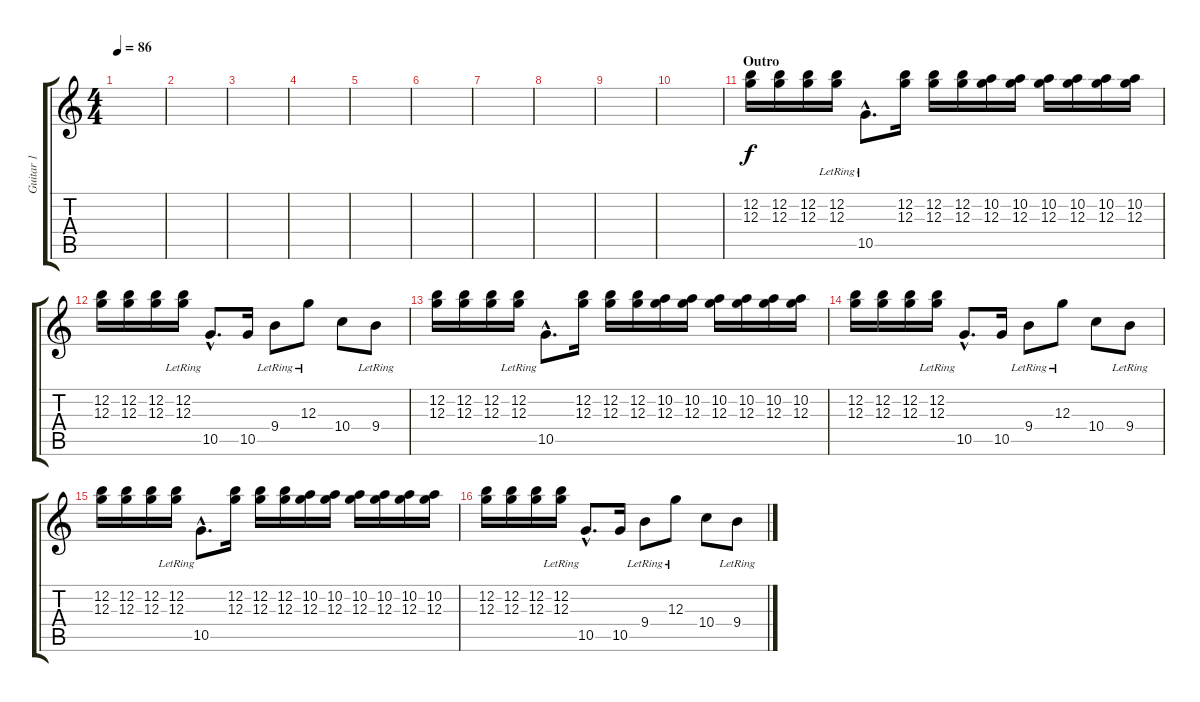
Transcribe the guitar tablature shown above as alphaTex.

\track ("Guitar 1" "Guitar 1") {instrument overdrivenguitar}
\staff {score tabs}
\tuning (E4 B3 G3 D3 A2 E2) {hide}
\ts (4 4)
\tempo 86
\clef g2
\ks c
|
|
|
|
|
|
|
|
|
|
\section ("" "Outro")
(12.2 12.3).16{instrument electricguitarjazz} (12.2 12.3).16 (12.2 12.3).16 (12.2{lr} 12.3{lr}).16 10.5{hac lr}.8{d} (12.2 12.3).16 (12.2 12.3).16 (12.2 12.3).16 (10.2 12.3).16 (10.2 12.3).16 (10.2 12.3).16 (10.2 12.3).16 (10.2 12.3).16 (10.2 12.3).16 |
(12.2 12.3).16 (12.2 12.3).16 (12.2 12.3).16 (12.2{lr} 12.3{lr}).16 10.5{hac lr}.8{d} 10.5.16 9.4{lr}.8 12.3{lr}.8 10.4.8 9.4{lr}.8 |
(12.2 12.3).16{instrument electricguitarjazz} (12.2 12.3).16 (12.2 12.3).16 (12.2{lr} 12.3{lr}).16 10.5{hac lr}.8{d} (12.2 12.3).16 (12.2 12.3).16 (12.2 12.3).16 (10.2 12.3).16 (10.2 12.3).16 (10.2 12.3).16 (10.2 12.3).16 (10.2 12.3).16 (10.2 12.3).16 |
(12.2 12.3).16 (12.2 12.3).16 (12.2 12.3).16 (12.2{lr} 12.3{lr}).16 10.5{hac lr}.8{d} 10.5.16 9.4{lr}.8 12.3{lr}.8 10.4.8 9.4{lr}.8 |
(12.2 12.3).16{instrument electricguitarjazz} (12.2 12.3).16 (12.2 12.3).16 (12.2{lr} 12.3{lr}).16 10.5{hac lr}.8{d} (12.2 12.3).16 (12.2 12.3).16 (12.2 12.3).16 (10.2 12.3).16 (10.2 12.3).16 (10.2 12.3).16 (10.2 12.3).16 (10.2 12.3).16 (10.2 12.3).16 |
(12.2 12.3).16 (12.2 12.3).16 (12.2 12.3).16 (12.2{lr} 12.3{lr}).16 10.5{hac lr}.8{d} 10.5.16 9.4{lr}.8 12.3{lr}.8 10.4.8 9.4{lr}.8
